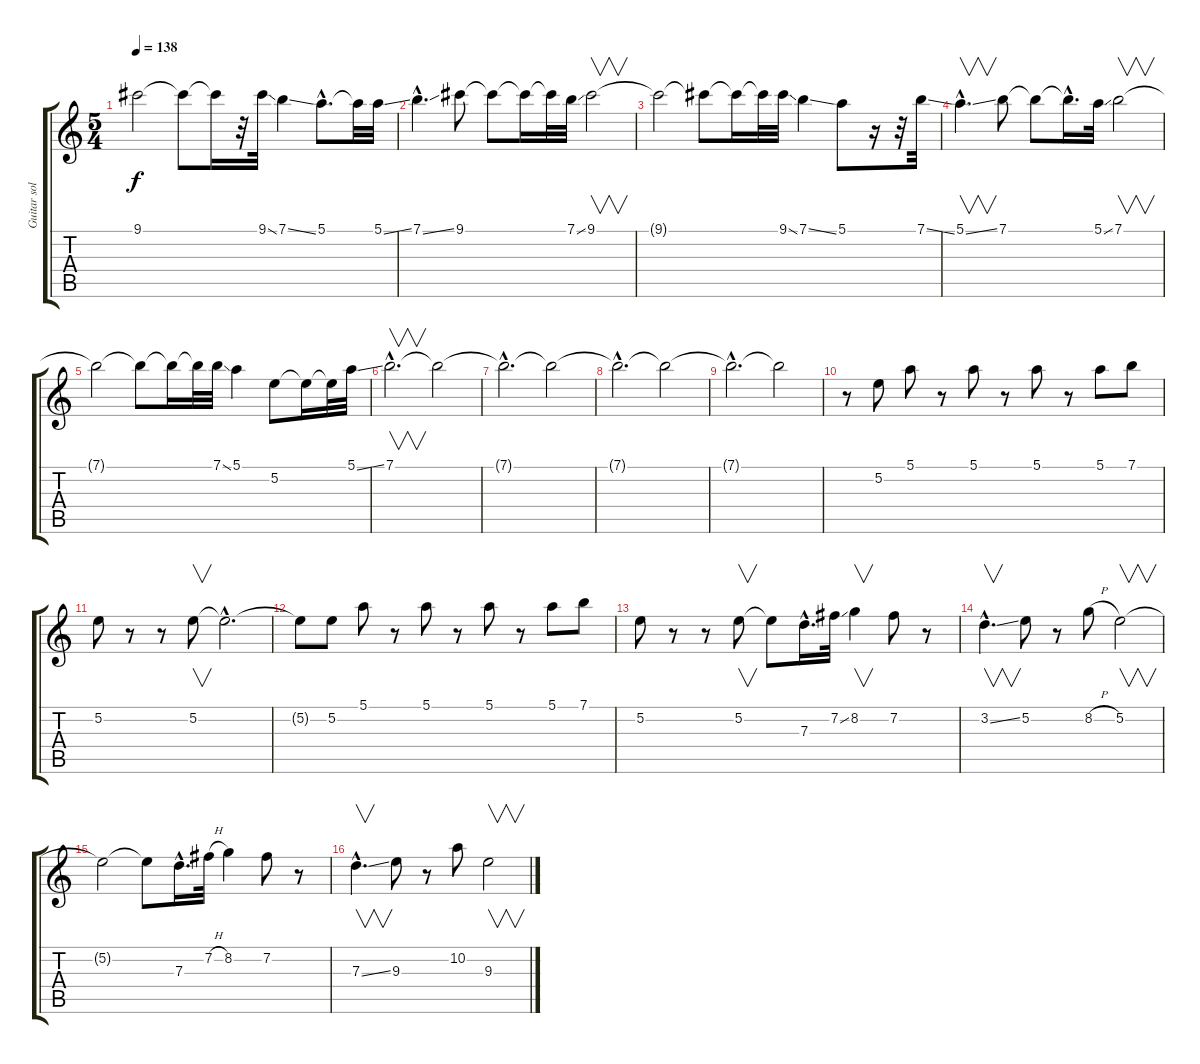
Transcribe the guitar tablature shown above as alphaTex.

\track ("Guitar solo 5" "Guitar sol") {instrument overdrivenguitar}
\staff {score tabs}
\tuning (E4 B3 G3 D3 A2 E2) {hide}
\ts (5 4)
\tempo 138
\clef g2
\ks c
9.1{t}.2{dy f} 9.1{t}.8 9.1{t}.16 r.32 9.1{ss}.32 7.1{ss}.4 5.1{hac}.8{d} 5.1{t}.32 5.1{ss}.32 |
7.1{ss hac}.4{d} 9.1.8 9.1{t}.8 9.1{t}.16 9.1{t}.32 7.1{ss}.32 9.1.2{v} |
9.1{t}.2 9.1{t}.8 9.1{t}.16 9.1{t}.32 9.1{ss}.32 7.1{ss}.4 5.1.8 r.16 r.32 7.1{ss}.32 |
5.1{ss hac}.4{v d} 7.1.8 7.1{t}.8 7.1{hac t}.16{d} 5.1{ss}.32 7.1.2{v} |
7.1{t}.2 7.1{t}.8 7.1{t}.16 7.1{t}.32 7.1{ss}.32 5.1.4 5.2.8 5.2{t}.16 5.2{t}.32 5.1{ss}.32 |
7.1{hac}.2{v d} 7.1{t}.2 |
7.1{hac t}.2{d} 7.1{t}.2 |
7.1{hac t}.2{d} 7.1{t}.2 |
7.1{hac t}.2{d} 7.1{t}.2 |
r.8 5.2.8 5.1.8 r.8 5.1.8 r.8 5.1.8 r.8 5.1.8 7.1.8 |
5.2.8 r.8 r.8 5.2.8{v} 5.2{hac t}.2{d} |
5.2{t}.8 5.2.8 5.1.8 r.8 5.1.8 r.8 5.1.8 r.8 5.1.8 7.1.8 |
5.2.8 r.8 r.8 5.2.8{v} 5.2{t}.8 7.3{hac}.16{d} 7.2{ss}.32 8.2.4{v} 7.2.8 r.8 |
3.2{ss hac}.4{v d} 5.2.8 r.8 8.2{h}.8 5.2.2{v} |
5.2{t}.2 5.2{t}.8 7.3{hac}.16{d} 7.2{h}.32 8.2.4 7.2.8 r.8 |
7.3{ss hac}.4{v d} 9.3.8 r.8 10.2.8 9.3.2{v}
